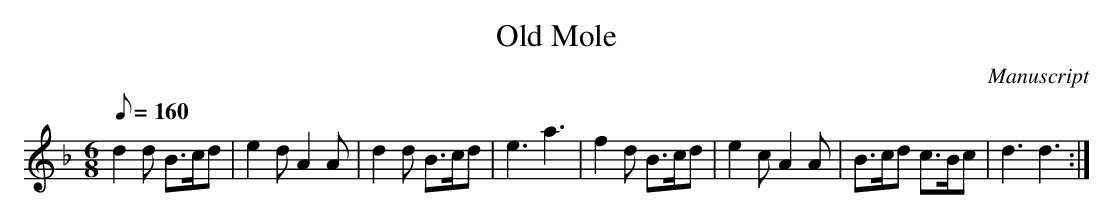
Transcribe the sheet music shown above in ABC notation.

X:1
T: Old Mole
M:6/8
L:1/8
Q:160
O:Manuscript
K:F
d2 d B>cd|e2 d A2 A| d2 d B>cd| e3 a3| f2 d B>cd|e2 c A2 A|B>cd c>Bc|d3 d3:|
